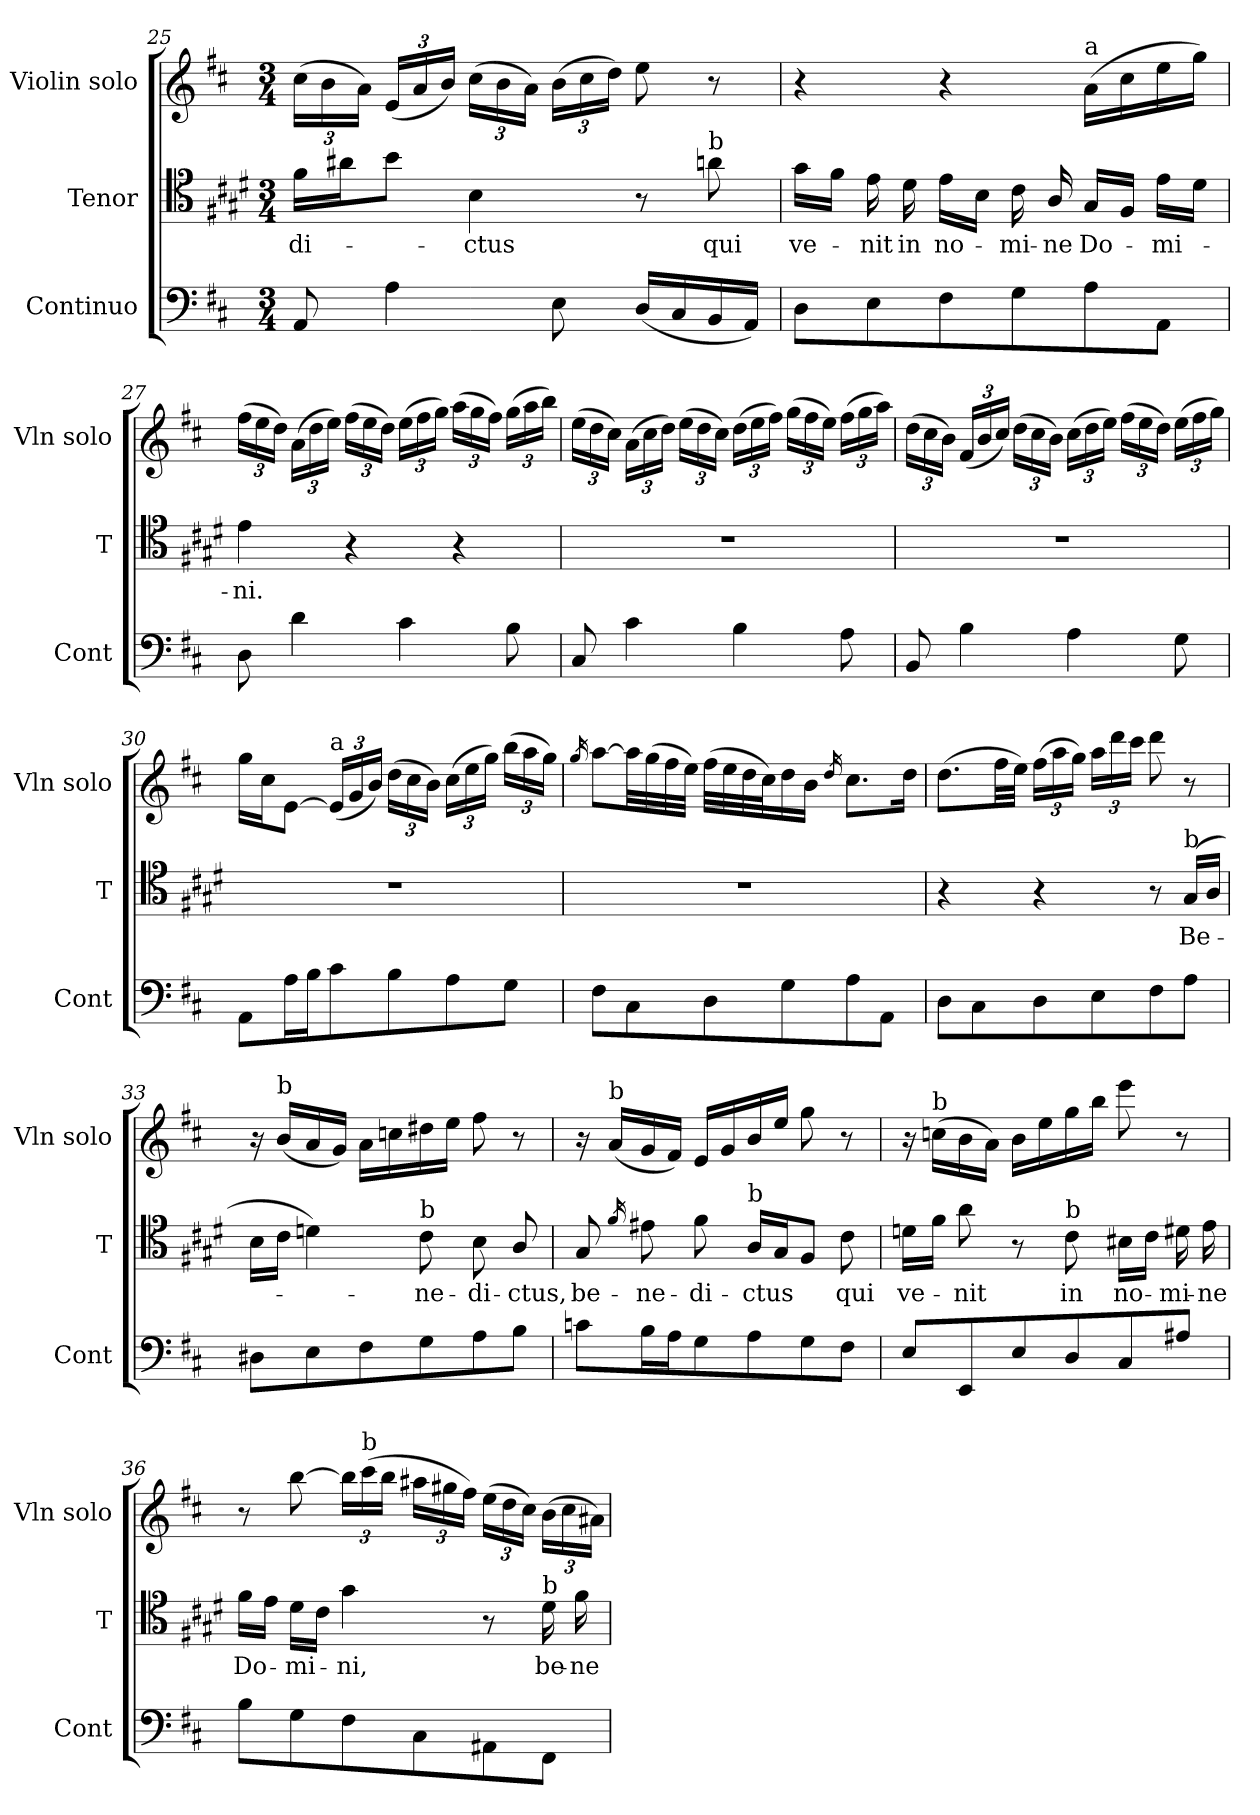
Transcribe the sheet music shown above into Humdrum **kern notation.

**kern	**kern	**text	**kern
*part3	*part2	*part2	*part1
*staff3	*staff2	*staff2	*staff1
*I"Continuo	*I"Tenor	*	*I"Violin solo
*I'Cont	*I'T	*	*I'Vln solo
*clefF4	*clefC4	*	*clefG2
*	*ITrd1c2	*	*
*k[f#c#]	*k[f#c#]	*	*k[f#c#]
*M3/4	*M3/4	*	*M3/4
=25	=25	=25	=25
!	!	!LO:LY:b	!
*	*	*	*Xbrackettup
8AA/	16e\LL	-di-	(24cc#\LL
.	.	.	24b\
.	16g#X\J	.	.
.	.	.	24a\JJ)
4A\	8a\J	.	(24e/LL
.	.	.	24a/
.	.	.	24b/JJ)
!	!	!LO:LY:b	!
.	4A\	-ctus	(24cc#\LL
.	.	.	24b\
.	.	.	24a\JJ)
8E\	.	.	(24b\LL
.	.	.	24cc#\
.	.	.	24dd\JJ)
(16D/LL	8r	.	8ee\
16C#/	.	.	.
!	!LO:TX:a:t=b	!	!
!	!	!LO:LY:b	!
16BB/	8gn\	qui	8r
16AA/JJ)	.	.	.
=26	=26	=26	=26
!	!	!LO:LY:b	!
8D\L	16f#\LL	ve-	4r
.	16e\JJ	.	.
!	!	!LO:LY:b	!
8E\	16d\	-nit	.
!	!	!LO:LY:b	!
.	16c#\	in	.
!	!	!LO:LY:b	!
8F#\	16d\LL	no-	4r
.	16A\JJ	.	.
!	!	!LO:LY:b	!
8G\	16B\	-mi-	.
!	!	!LO:LY:b	!
.	16G/	-ne	.
!	!	!	!LO:TX:a:t=a
!	!	!LO:LY:b	!
8A\	16F#/LL	Do-	(16a\LL
.	16E/JJ	.	16cc#\
!	!	!LO:LY:b	!
8AA\J	16d\LL	-mi-	16ee\
.	16c#\JJ	.	16gg\JJ)
!!LO:LB:g=z
=27	=27	=27	=27
!	!	!LO:LY:b	!
8D\	4d\	-ni.	(24ff#\LL
.	.	.	24ee\
.	.	.	24dd\JJ)
4d\	.	.	(24a\LL
.	.	.	24dd\
.	.	.	24ee\JJ)
.	4r	.	(24ff#\LL
.	.	.	24ee\
.	.	.	24dd\JJ)
4c#\	.	.	(24ee\LL
.	.	.	24ff#\
.	.	.	24gg\JJ)
.	4r	.	(24aa\LL
.	.	.	24gg\
.	.	.	24ff#\JJ)
8B\	.	.	(24gg\LL
.	.	.	24aa\
.	.	.	24bb\JJ)
=28	=28	=28	=28
8C#/	2.r	.	(24ee\LL
.	.	.	24dd\
.	.	.	24cc#\JJ)
4c#\	.	.	(24a\LL
.	.	.	24cc#\
.	.	.	24dd\JJ)
.	.	.	(24ee\LL
.	.	.	24dd\
.	.	.	24cc#\JJ)
4B\	.	.	(24dd\LL
.	.	.	24ee\
.	.	.	24ff#\JJ)
.	.	.	(24gg\LL
.	.	.	24ff#\
.	.	.	24ee\JJ)
8A\	.	.	(24ff#\LL
.	.	.	24gg\
.	.	.	24aa\JJ)
=29	=29	=29	=29
8BB/	2.r	.	(24dd\LL
.	.	.	24cc#\
.	.	.	24b\JJ)
4B\	.	.	(24f#/LL
.	.	.	24b/
.	.	.	24cc#/JJ)
.	.	.	(24dd\LL
.	.	.	24cc#\
.	.	.	24b\JJ)
4A\	.	.	(24cc#\LL
.	.	.	24dd\
.	.	.	24ee\JJ)
.	.	.	(24ff#\LL
.	.	.	24ee\
.	.	.	24dd\JJ)
8G\	.	.	(24ee\LL
.	.	.	24ff#\
.	.	.	24gg\JJ)
!!LO:LB:g=z
=30	=30	=30	=30
8AA\L	2.r	.	16gg\LL
.	.	.	16cc#\J
16A\L	.	.	[8e\J
16B\J	.	.	.
!	!	!	!LO:TX:a:t=a
8c#\	.	.	(24e/LL]
.	.	.	24g/
.	.	.	24b/JJ)
8B\	.	.	(24dd\LL
.	.	.	24cc#\
.	.	.	24b\JJ)
8A\	.	.	(24cc#\LL
.	.	.	24ee\
.	.	.	24gg\JJ)
8G\J	.	.	(24bb\LL
.	.	.	24aa\
.	.	.	24gg\JJ)
=31	=31	=31	=31
.	.	.	16qgg/
8F#\L	2.r	.	[8aa\L
8C#\	.	.	32aa\LL]
.	.	.	(32gg\
.	.	.	32ff#\
.	.	.	32ee\JJJ)
8D\	.	.	(32ff#\LLL
.	.	.	32ee\
.	.	.	32dd\
.	.	.	32cc#\J)
8G\	.	.	16dd\
.	.	.	16b\JJ
.	.	.	16qdd/
8A\	.	.	8.cc#\L
8AA\J	.	.	.
.	.	.	16dd\Jk
=32	=32	=32	=32
8D\L	4r	.	(8.dd\L
8C#\	.	.	.
.	.	.	32ff#\LL
.	.	.	32ee\JJJ)
8D\	4r	.	(24ff#\LL
.	.	.	24aa\
.	.	.	24gg\JJ)
8E\	.	.	24aa\LL
.	.	.	24ddd\
.	.	.	24ccc#\JJ
8F#\	8r	.	8ddd\
!	!LO:TX:a:t=b	!	!
!	!	!LO:LY:b	!
8A\J	(16F#/LL	Be-	8r
.	16G/JJ	.	.
!!LO:LB:g=z
=33	=33	=33	=33
8D#X\L	16A\LL	.	16r
!	!	!	!LO:TX:a:t=b
.	16B\JJ	.	(16b/LL
8E\	4cn\)	.	16a/
.	.	.	16g/JJ)
8F#\	.	.	16a\LL
.	.	.	16ccn\
!	!LO:TX:a:t=b	!	!
!	!	!LO:LY:b	!
8G\	8B\	-ne-	16dd#X\
.	.	.	16ee\JJ
!	!	!LO:LY:b	!
8A\	8A\	-di-	8ff#\
!	!	!LO:LY:b	!
8B\J	8G/	-ctus,	8r
=34	=34	=34	=34
!	!	!LO:LY:b	!
8cn\L	8F#/	be-	16r
!	!	!	!LO:TX:a:t=b
.	.	.	(16a/LL
.	16qe/	.	.
!	!	!LO:LY:b	!
16B\L	8d#X\	-ne-	16g/
16A\J	.	.	16f#/JJ)
!	!	!LO:LY:b	!
8G\	8e\	-di-	16e/LL
.	.	.	16g/
!	!LO:TX:a:t=b	!	!
!	!	!LO:LY:b	!
8A\	16G/LL	-ctus	16b/
.	16F#/J	.	16ee/JJ
8G\	8E/J	.	8gg\
!	!	!LO:LY:b	!
8F#\J	8B\	qui	8r
=35	=35	=35	=35
!	!	!LO:LY:b	!
8E/L	16cn\LL	ve-	16r
!	!	!	!LO:TX:a:t=b
.	16e\JJ	.	(16ccn\LL
!	!	!LO:LY:b	!
8EE/	8g\	-nit	16b\
.	.	.	16a\JJ)
8E/	8r	.	16b\LL
.	.	.	16ee\
!	!LO:TX:a:t=b	!	!
!	!	!LO:LY:b	!
8D/	8B\	in	16gg\
.	.	.	16bb\JJ
!	!	!LO:LY:b	!
8C#/	16A#X\LL	no-	8eee\
.	16B\JJ	.	.
!	!	!LO:LY:b	!
8A#X/J	16c#X\	-mi-	8r
!	!	!LO:LY:b	!
.	16d\	-ne	.
!!LO:LB:g=z
=36	=36	=36	=36
!	!	!LO:LY:b	!
8B\L	16e\LL	Do-	8r
.	16d\JJ	.	.
!	!	!LO:LY:b	!
8G\	16c#\LL	-mi-	[8bb\
.	16B\JJ	.	.
!	!	!LO:LY:b	!
8F#\	4f#\	-ni,	24bb\LL]
!	!	!	!LO:TX:a:t=b
.	.	.	(24ccc#\
.	.	.	24bb\JJ
8C#\	.	.	24aa#X\LL
.	.	.	24gg#X\
.	.	.	24ff#\JJ)
8AA#X\	8r	.	(24ee\LL
.	.	.	24dd\
.	.	.	24cc#\JJ)
!	!LO:TX:a:t=b	!	!
!	!	!LO:LY:b	!
8FF#\J	16c#\	be-	(24b\LL
.	.	.	24cc#\
!	!	!LO:LY:b	!
.	16e\	-ne-	.
.	.	.	24a#X\JJ)
=	=	=	=
*-	*-	*-	*-
